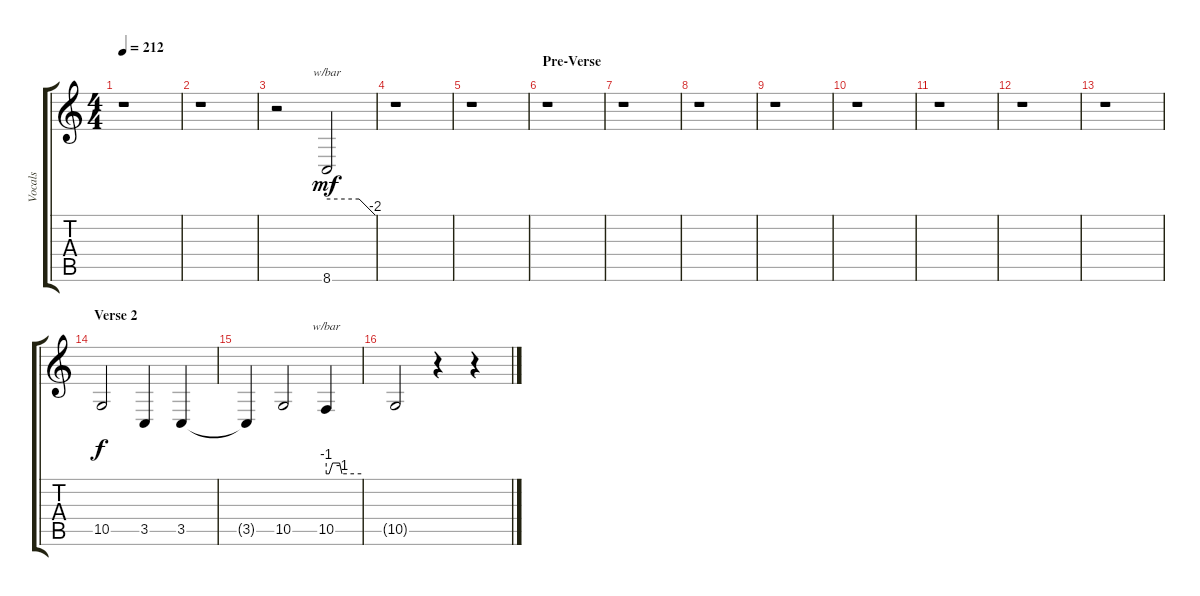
\track ("Vocals" "Vocals") {instrument viola}
\staff {score tabs}
\tuning (E4 B3 G3 D3 A2 E2) {hide}
\ts (4 4)
\tempo 212
\clef g2
\ks c
r.1{dy f} |
r.1 |
r.2 8.6.2{tbe (custom default 0 0 40 0 60 -8) dy mf} |
r.1 |
r.1 |
\section ("" "Pre-Verse")
r.1 |
r.1 |
r.1 |
r.1 |
r.1 |
r.1 |
r.1 |
r.1 |
\section ("" "Verse 2")
10.5.2{dy f} 3.5.4 3.5.4 |
3.5{t}.4 10.5.2 10.5.4{tbe (custom default 0 -4 3 -4 5 -4 11 0 23 0 27 -4 60 -4)} |
10.5{t}.2 r.4 r.4
